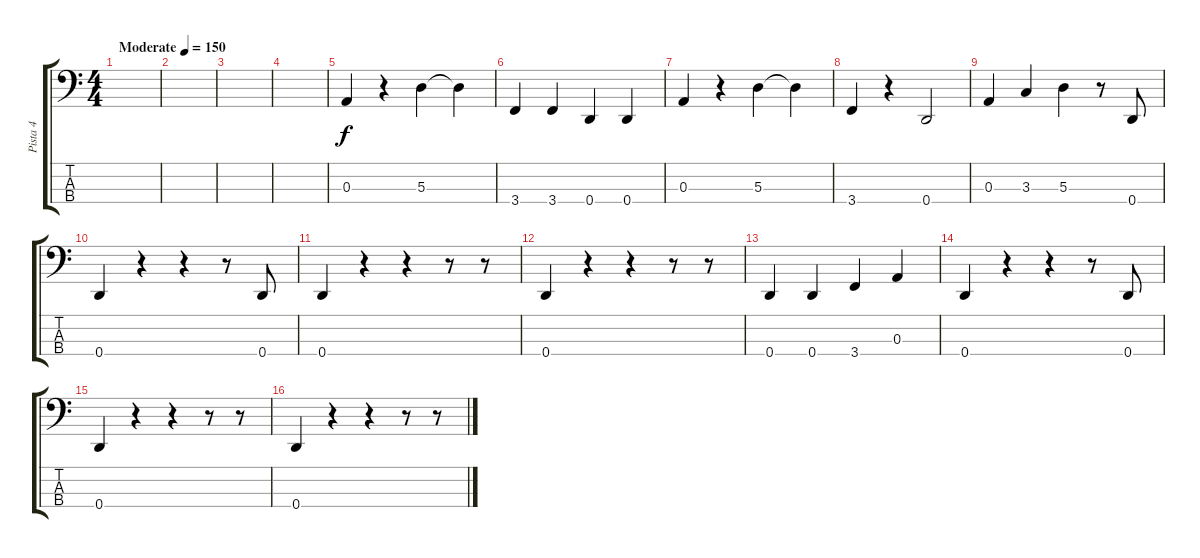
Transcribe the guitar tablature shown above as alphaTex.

\track ("Pista 4" "Pista 4") {instrument electricbassfinger}
\staff {score tabs}
\tuning (G2 D2 A1 D1) {hide}
\ts (4 4)
\tempo (150 "Moderate")
\clef f4
\ks c
|
|
|
|
0.3.4 r.4 5.3.4 5.3{t}.4 |
3.4.4 3.4.4 0.4.4 0.4.4 |
0.3.4 r.4 5.3.4 5.3{t}.4 |
3.4.4 r.4 0.4.2 |
0.3.4 3.3.4 5.3.4 r.8 0.4.8 |
0.4.4 r.4 r.4 r.8 0.4.8 |
0.4.4 r.4 r.4 r.8 r.8 |
0.4.4 r.4 r.4 r.8 r.8 |
0.4.4 0.4.4 3.4.4 0.3.4 |
0.4.4 r.4 r.4 r.8 0.4.8 |
0.4.4 r.4 r.4 r.8 r.8 |
0.4.4 r.4 r.4 r.8 r.8
